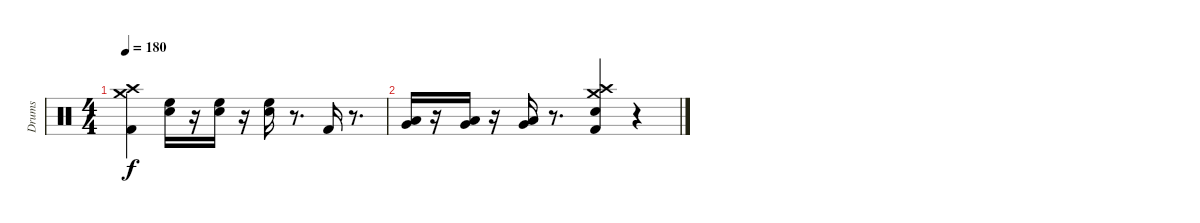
\track ("Drums" "Drums") {instrument percussion}
\staff {score}
\articulation defaults
\ts (4 4)
\tempo 180
\clef neutral
\ks c
("Kick (hit) 2" "Crash high (hit)" "Crash medium (hit)").4{dy f} ("Snare (hit) 2" "High Floor Tom (hit)").16 r.16 ("Snare (hit) 2" "High Floor Tom (hit)").16 r.16 ("Snare (hit) 2" "High Floor Tom (hit)").16 r.8{d} "Kick (hit) 2".16 r.8{d} |
("Very Low Tom (hit)" "Low Tom (hit)").16 r.16 ("Very Low Tom (hit)" "Low Tom (hit)").16 r.16 ("Low Floor Tom (hit)" "Very Low Tom (hit)").16 r.8{d} ("Kick (hit) 2" "Snare (hit) 2" "Crash high (hit)" "Crash medium (hit)").4 r.4
